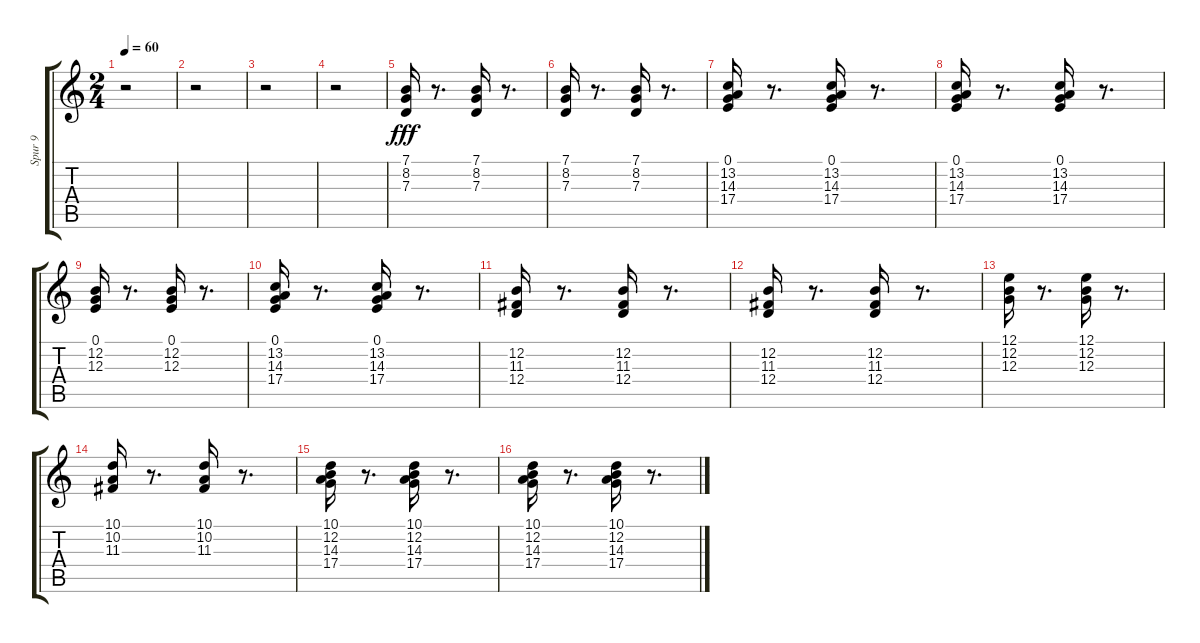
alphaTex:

\track ("Spur 9" "Spur 9") {instrument stringensemble1}
\staff {score tabs}
\tuning (E4 B3 G3 D3 A2 E2) {hide}
\ts (2 4)
\tempo 60
\clef g2
\ks c
r.2{dy f} |
r.2 |
r.2 |
r.2 |
(7.1 8.2 7.3).16{dy fff volume 4} r.8{d} (7.1 8.2 7.3).16 r.8{d} |
(7.1 8.2 7.3).16 r.8{d} (7.1 8.2 7.3).16 r.8{d} |
(0.1 13.2 14.3 17.4).16 r.8{d} (0.1 13.2 14.3 17.4).16 r.8{d} |
(0.1 13.2 14.3 17.4).16 r.8{d} (0.1 13.2 14.3 17.4).16 r.8{d} |
(0.1 12.2 12.3).16 r.8{d} (0.1 12.2 12.3).16 r.8{d} |
(0.1 13.2 14.3 17.4).16 r.8{d} (0.1 13.2 14.3 17.4).16 r.8{d} |
(12.2 11.3 12.4).16 r.8{d} (12.2 11.3 12.4).16 r.8{d} |
(12.2 11.3 12.4).16 r.8{d} (12.2 11.3 12.4).16 r.8{d} |
(12.1 12.2 12.3).16 r.8{d} (12.1 12.2 12.3).16 r.8{d} |
(10.1 10.2 11.3).16 r.8{d} (10.1 10.2 11.3).16 r.8{d} |
(10.1 12.2 14.3 17.4).16 r.8{d} (10.1 12.2 14.3 17.4).16 r.8{d} |
(10.1 12.2 14.3 17.4).16 r.8{d} (10.1 12.2 14.3 17.4).16 r.8{d}
